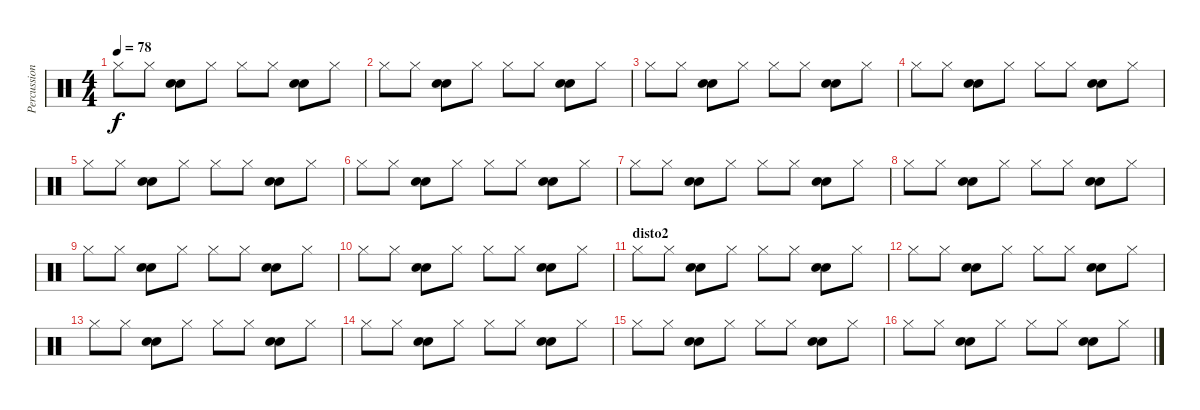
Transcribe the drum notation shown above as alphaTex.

\track ("Percussions" "Percussion") {instrument percussion}
\staff {score}
\articulation defaults
\ts (4 4)
\tempo 78
\clef neutral
\ks c "Hi-Hat (closed)".8{dy f} "Hi-Hat (closed)".8
("Snare (hit) 2" "Electric Snare (hit)").8 "Hi-Hat (closed)".8 "Hi-Hat (closed)".8 "Hi-Hat (closed)".8 ("Snare (hit) 2" "Electric Snare (hit)").8 "Hi-Hat (closed)".8 |
"Hi-Hat (closed)".8 "Hi-Hat (closed)".8 ("Snare (hit) 2" "Electric Snare (hit)").8 "Hi-Hat (closed)".8 "Hi-Hat (closed)".8 "Hi-Hat (closed)".8 ("Snare (hit) 2" "Electric Snare (hit)").8 "Hi-Hat (closed)".8 |
"Hi-Hat (closed)".8 "Hi-Hat (closed)".8 ("Snare (hit) 2" "Electric Snare (hit)").8 "Hi-Hat (closed)".8 "Hi-Hat (closed)".8 "Hi-Hat (closed)".8 ("Snare (hit) 2" "Electric Snare (hit)").8 "Hi-Hat (closed)".8 |
"Hi-Hat (closed)".8 "Hi-Hat (closed)".8 ("Snare (hit) 2" "Electric Snare (hit)").8 "Hi-Hat (closed)".8 "Hi-Hat (closed)".8 "Hi-Hat (closed)".8 ("Snare (hit) 2" "Electric Snare (hit)").8 "Hi-Hat (closed)".8 |
"Hi-Hat (closed)".8 "Hi-Hat (closed)".8 ("Snare (hit) 2" "Electric Snare (hit)").8 "Hi-Hat (closed)".8 "Hi-Hat (closed)".8 "Hi-Hat (closed)".8 ("Snare (hit) 2" "Electric Snare (hit)").8 "Hi-Hat (closed)".8 |
"Hi-Hat (closed)".8 "Hi-Hat (closed)".8 ("Snare (hit) 2" "Electric Snare (hit)").8 "Hi-Hat (closed)".8 "Hi-Hat (closed)".8 "Hi-Hat (closed)".8 ("Snare (hit) 2" "Electric Snare (hit)").8 "Hi-Hat (closed)".8 |
"Hi-Hat (closed)".8 "Hi-Hat (closed)".8 ("Snare (hit) 2" "Electric Snare (hit)").8 "Hi-Hat (closed)".8 "Hi-Hat (closed)".8 "Hi-Hat (closed)".8 ("Snare (hit) 2" "Electric Snare (hit)").8 "Hi-Hat (closed)".8 |
"Hi-Hat (closed)".8 "Hi-Hat (closed)".8 ("Snare (hit) 2" "Electric Snare (hit)").8 "Hi-Hat (closed)".8 "Hi-Hat (closed)".8 "Hi-Hat (closed)".8 ("Snare (hit) 2" "Electric Snare (hit)").8 "Hi-Hat (closed)".8 |
"Hi-Hat (closed)".8 "Hi-Hat (closed)".8 ("Snare (hit) 2" "Electric Snare (hit)").8 "Hi-Hat (closed)".8 "Hi-Hat (closed)".8 "Hi-Hat (closed)".8 ("Snare (hit) 2" "Electric Snare (hit)").8 "Hi-Hat (closed)".8 |
"Hi-Hat (closed)".8 "Hi-Hat (closed)".8 ("Snare (hit) 2" "Electric Snare (hit)").8 "Hi-Hat (closed)".8 "Hi-Hat (closed)".8 "Hi-Hat (closed)".8 ("Snare (hit) 2" "Electric Snare (hit)").8 "Hi-Hat (closed)".8 |
\section ("" "disto2")
"Hi-Hat (closed)".8 "Hi-Hat (closed)".8 ("Snare (hit) 2" "Electric Snare (hit)").8 "Hi-Hat (closed)".8 "Hi-Hat (closed)".8 "Hi-Hat (closed)".8 ("Snare (hit) 2" "Electric Snare (hit)").8 "Hi-Hat (closed)".8 |
"Hi-Hat (closed)".8 "Hi-Hat (closed)".8 ("Snare (hit) 2" "Electric Snare (hit)").8 "Hi-Hat (closed)".8 "Hi-Hat (closed)".8 "Hi-Hat (closed)".8 ("Snare (hit) 2" "Electric Snare (hit)").8 "Hi-Hat (closed)".8 |
"Hi-Hat (closed)".8 "Hi-Hat (closed)".8 ("Snare (hit) 2" "Electric Snare (hit)").8 "Hi-Hat (closed)".8 "Hi-Hat (closed)".8 "Hi-Hat (closed)".8 ("Snare (hit) 2" "Electric Snare (hit)").8 "Hi-Hat (closed)".8 |
"Hi-Hat (closed)".8 "Hi-Hat (closed)".8 ("Snare (hit) 2" "Electric Snare (hit)").8 "Hi-Hat (closed)".8 "Hi-Hat (closed)".8 "Hi-Hat (closed)".8 ("Snare (hit) 2" "Electric Snare (hit)").8 "Hi-Hat (closed)".8 |
"Hi-Hat (closed)".8 "Hi-Hat (closed)".8 ("Snare (hit) 2" "Electric Snare (hit)").8 "Hi-Hat (closed)".8 "Hi-Hat (closed)".8 "Hi-Hat (closed)".8 ("Snare (hit) 2" "Electric Snare (hit)").8 "Hi-Hat (closed)".8 |
"Hi-Hat (closed)".8 "Hi-Hat (closed)".8 ("Snare (hit) 2" "Electric Snare (hit)").8 "Hi-Hat (closed)".8 "Hi-Hat (closed)".8 "Hi-Hat (closed)".8 ("Snare (hit) 2" "Electric Snare (hit)").8 "Hi-Hat (closed)".8
